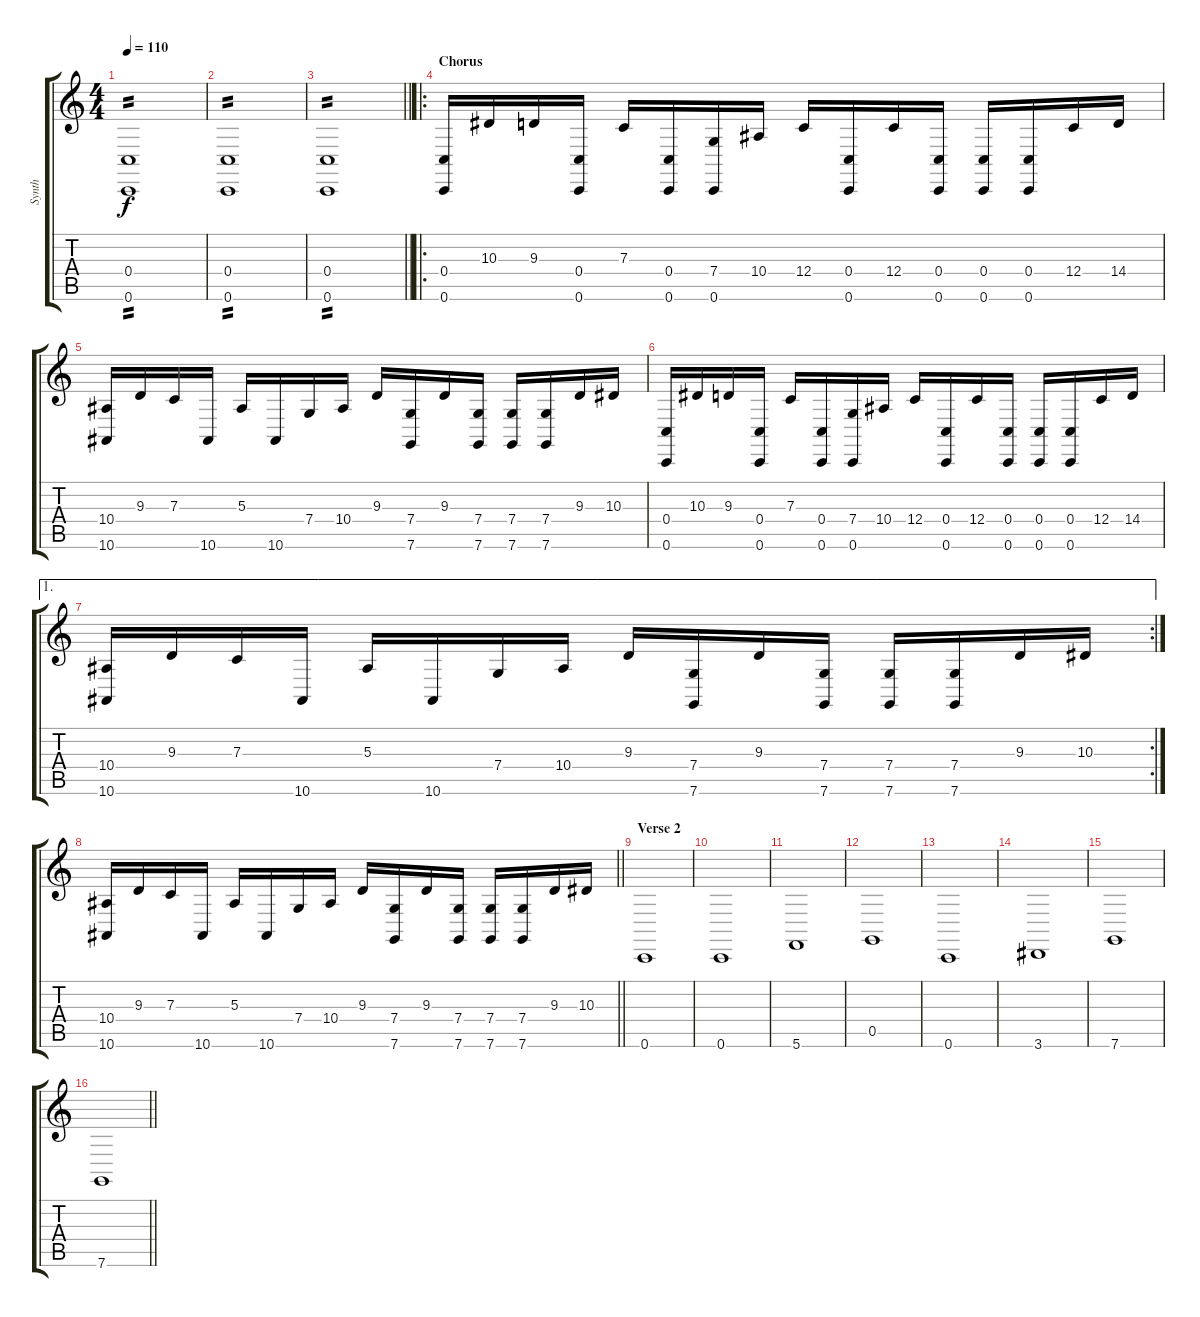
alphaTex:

\track ("Synth" "Synth") {instrument lead8bassandlead}
\staff {score tabs}
\tuning (D4 A3 F3 C3 G2 C2) {hide}
\ts (4 4)
\tempo 110
\clef g2
\ks c
(0.4 0.6).1{tp 2 dy f} |
(0.4 0.6).1{tp 2} |
\barLineRight lightlight
(0.4 0.6).1{tp 2} |
\ro
\section ("" "Chorus")
(0.4 0.6).16 10.3.16 9.3.16 (0.4 0.6).16 7.3.16 (0.4 0.6).16 (7.4 0.6).16 10.4.16 12.4.16 (0.4 0.6).16 12.4.16 (0.4 0.6).16 (0.4 0.6).16 (0.4 0.6).16 12.4.16 14.4.16 |
(10.4 10.6).16 9.3.16 7.3.16 10.6.16 5.3.16 10.6.16 7.4.16 10.4.16 9.3.16 (7.4 7.6).16 9.3.16 (7.4 7.6).16 (7.4 7.6).16 (7.4 7.6).16 9.3.16 10.3.16 |
(0.4 0.6).16 10.3.16 9.3.16 (0.4 0.6).16 7.3.16 (0.4 0.6).16 (7.4 0.6).16 10.4.16 12.4.16 (0.4 0.6).16 12.4.16 (0.4 0.6).16 (0.4 0.6).16 (0.4 0.6).16 12.4.16 14.4.16 |
\ae 1
\rc 2
(10.4 10.6).16 9.3.16 7.3.16 10.6.16 5.3.16 10.6.16 7.4.16 10.4.16 9.3.16 (7.4 7.6).16 9.3.16 (7.4 7.6).16 (7.4 7.6).16 (7.4 7.6).16 9.3.16 10.3.16 |
\barLineRight lightlight
(10.4 10.6).16 9.3.16 7.3.16 10.6.16 5.3.16 10.6.16 7.4.16 10.4.16 9.3.16 (7.4 7.6).16 9.3.16 (7.4 7.6).16 (7.4 7.6).16 (7.4 7.6).16 9.3.16 10.3.16 |
\section ("" "Verse 2")
0.6.1 |
0.6.1 |
5.6.1 |
0.5.1 |
0.6.1 |
3.6.1 |
7.6.1 |
\barLineRight lightlight
7.6.1
